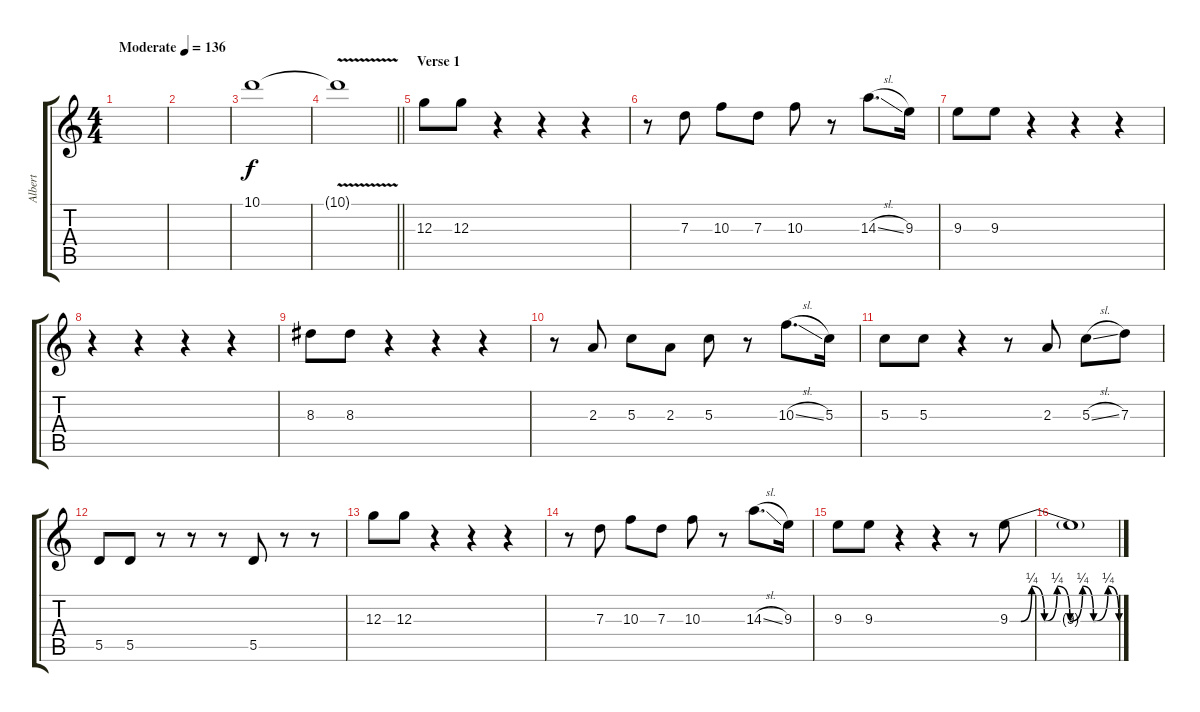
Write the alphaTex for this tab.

\track ("Albert" "Albert") {instrument distortionguitar}
\staff {score tabs}
\tuning (E4 B3 G3 D3 A2 E2) {hide}
\ts (4 4)
\tempo (136 "Moderate")
\clef g2
\ks c
|
|
10.1.1 |
\barLineRight lightlight
10.1{v t}.1 |
\section ("" "Verse 1")
12.3.8 12.3.8 r.4 r.4 r.4 |
r.8 7.3.8 10.3.8 7.3.8 10.3.8 r.8 14.3{sl}.8{d} 9.3.16 |
9.3.8 9.3.8 r.4 r.4 r.4 |
r.4 r.4 r.4 r.4 |
8.3.8 8.3.8 r.4 r.4 r.4 |
r.8 2.3.8 5.3.8 2.3.8 5.3.8 r.8 10.3{sl}.8{d} 5.3.16 |
5.3.8 5.3.8 r.4 r.8 2.3.8 5.3{sl}.8 7.3.8 |
5.5.8 5.5.8 r.8 r.8 r.8 5.5.8 r.8 r.8 |
12.3.8 12.3.8 r.4 r.4 r.4 |
r.8 7.3.8 10.3.8 7.3.8 10.3.8 r.8 14.3{sl}.8{d} 9.3.16 |
9.3.8 9.3.8 r.4 r.4 r.8 9.3{be (custom 0 0 6 0 12 1 19 0 26 1 33 0 40 1 46 0 54 1 60 0)}.8 |
9.3{t}.1
